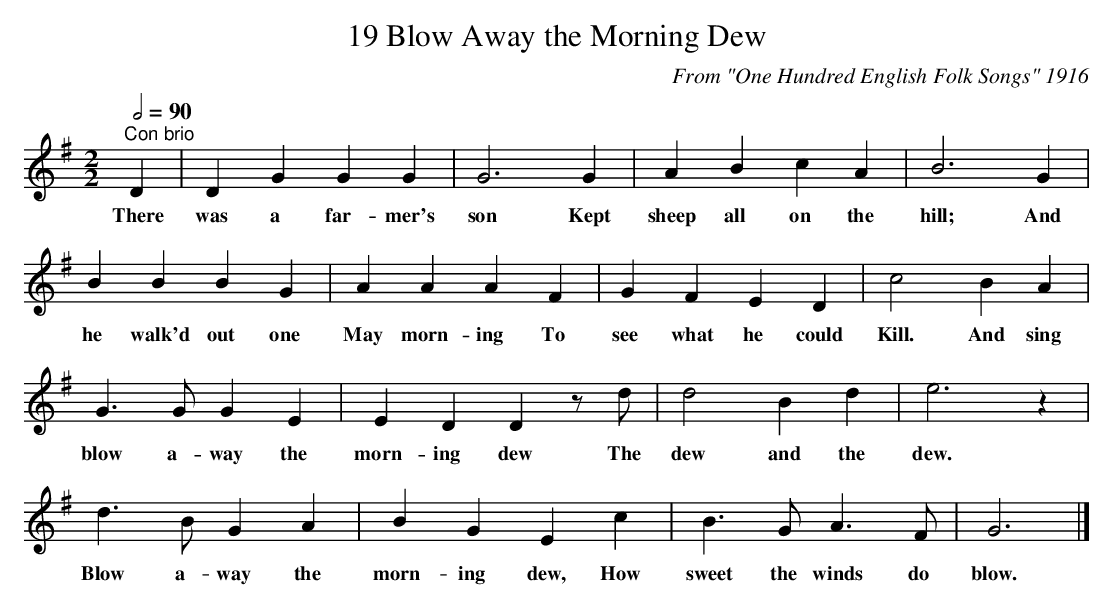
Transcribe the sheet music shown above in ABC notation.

X:1
T:19 Blow Away the Morning Dew
C:From "One Hundred English Folk Songs" 1916
Q:1/2=90
L:1/4
M:2/2
K:G
"^Con brio" D | D G G G | G3 G | A B c A | B3 G |$ B B B G | A A A F | G F E D | c2 B A |$
w: There|was a far- mer's|son Kept|sheep all on the|hill; And|he walk'd out one|May morn- ing To|see what he could|Kill. And sing|
G3/2 G/ G E | E D D z/ d/ | d2 B d | e3 z |$ d3/2 B/ G A | B G E c | B3/2 G/ A3/2 F/ | G3 |]
w: blow a- way the|morn- ing dew The|dew and the|dew.|Blow a- way the|morn- ing dew, How|sweet the winds do|blow.|
